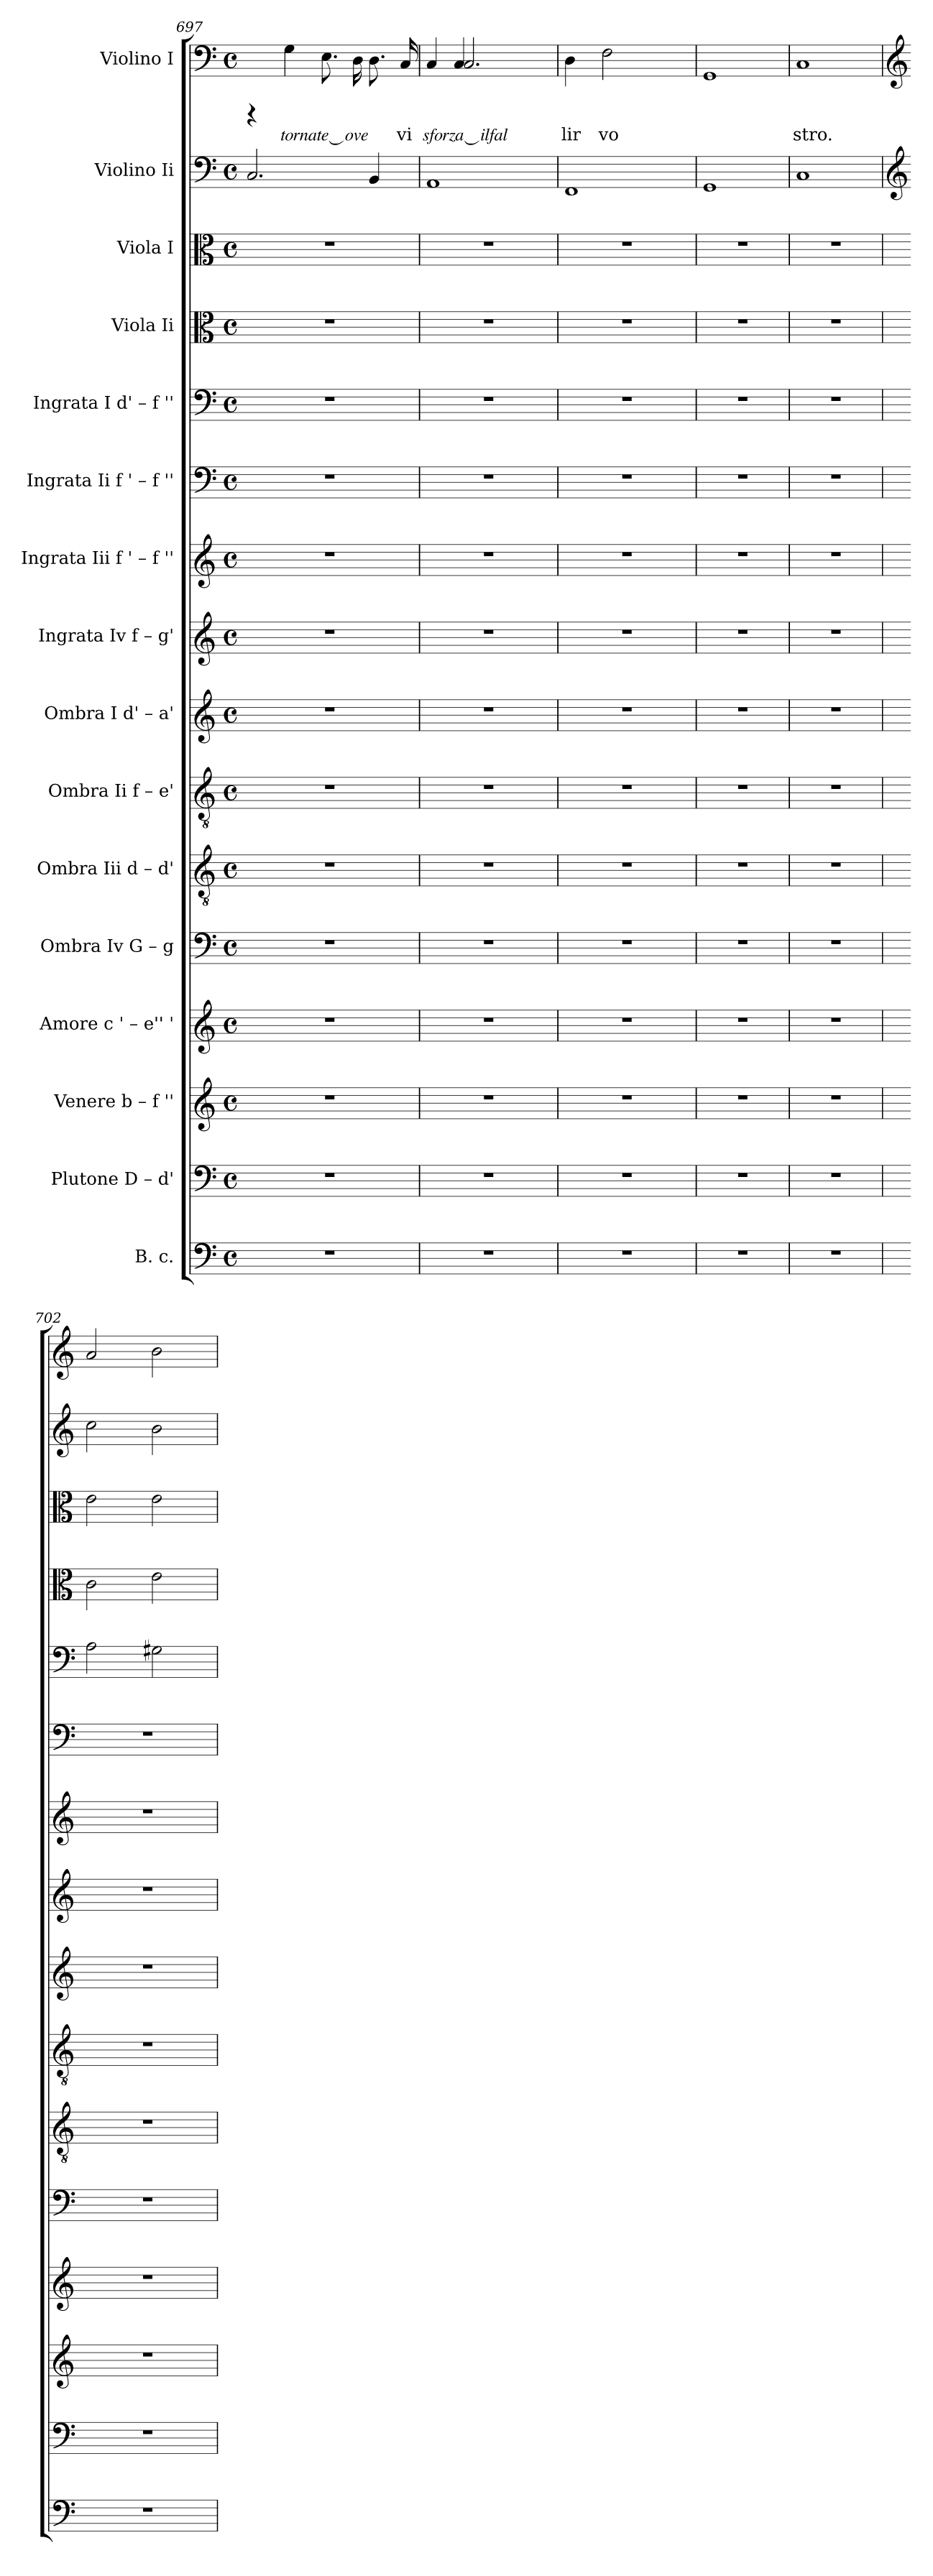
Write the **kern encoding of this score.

**kern	**kern	**kern	**kern	**kern	**kern	**kern	**kern	**kern	**kern	**kern	**kern	**kern	**kern	**kern	**kern	**text
*part16	*part15	*part14	*part13	*part12	*part11	*part10	*part9	*part8	*part7	*part6	*part5	*part4	*part3	*part2	*part1	*part1
*staff16	*staff15	*staff14	*staff13	*staff12	*staff11	*staff10	*staff9	*staff8	*staff7	*staff6	*staff5	*staff4	*staff3	*staff2	*staff1	*staff1
*I"B. c.	*I"Plutone  D – d'	*I"Venere  b – f ''	*I"Amore  c ' – e''  '	*I"Ombra Iv  G – g	*I"Ombra Iii  d – d'	*I"Ombra Ii  f – e'	*I"Ombra I  d' – a'	*I"Ingrata Iv  f – g'	*I"Ingrata Iii  f ' – f ''	*I"Ingrata Ii  f ' – f ''	*I"Ingrata I  d' – f ''	*I"Viola Ii	*I"Viola I	*I"Violino Ii	*I"Violino I	*
*clefF4	*clefF4	*clefG2	*clefG2	*clefF4	*clefGv2	*clefGv2	*clefG2	*clefG2	*clefG2	*clefF4	*clefF4	*clefC3	*clefC3	*clefF4	*clefF4	*
*k[]	*k[]	*k[]	*k[]	*k[]	*k[]	*k[]	*k[]	*k[]	*k[]	*k[]	*k[]	*k[]	*k[]	*k[]	*k[]	*
*C:	*C:	*C:	*C:	*C:	*C:	*C:	*C:	*C:	*C:	*C:	*C:	*C:	*C:	*C:	*C:	*
*M4/4	*M4/4	*M4/4	*M4/4	*M4/4	*M4/4	*M4/4	*M4/4	*M4/4	*M4/4	*M4/4	*M4/4	*M4/4	*M4/4	*M4/4	*M4/4	*
*met(c)	*met(c)	*met(c)	*met(c)	*met(c)	*met(c)	*met(c)	*met(c)	*met(c)	*met(c)	*met(c)	*met(c)	*met(c)	*met(c)	*met(c)	*met(c)	*
=697	=697	=697	=697	=697	=697	=697	=697	=697	=697	=697	=697	=697	=697	=697	=697	=697
1r	1r	1r	1r	1r	1r	1r	1r	1r	1r	1r	1r	1r	1r	2.C/	4rCCC	.
!	!	!	!	!	!	!	!	!	!	!	!	!	!	!	!	!LO:LY:b:cj
.	.	.	.	.	.	.	.	.	.	.	.	.	.	.	4G\	tornate‿ove
!	!	!	!	!	!	!	!	!	!	!	!	!	!	!	!	!LO:LY:b:cj
.	.	.	.	.	.	.	.	.	.	.	.	.	.	.	8.E\	.
!	!	!	!	!	!	!	!	!	!	!	!	!	!	!	!	!LO:LY:b:cj
.	.	.	.	.	.	.	.	.	.	.	.	.	.	.	16D\	.
!	!	!	!	!	!	!	!	!	!	!	!	!	!	!	!	!LO:LY:b:cj
.	.	.	.	.	.	.	.	.	.	.	.	.	.	4BB/	8.D\	.
!	!	!	!	!	!	!	!	!	!	!	!	!	!	!	!	!LO:LY:b:cj
.	.	.	.	.	.	.	.	.	.	.	.	.	.	.	16C/	vi
=698	=698	=698	=698	=698	=698	=698	=698	=698	=698	=698	=698	=698	=698	=698	=698	=698
!	!	!	!	!	!	!	!	!	!	!	!	!	!	!	!	!LO:LY:b:cj
*	*	*	*	*	*	*	*	*	*	*	*	*	*	*	*^	*
1r	1r	1r	1r	1r	1r	1r	1r	1r	1r	1r	1r	1r	1r	1AA	4C/	4ryy	sforza‿ilfal-
!	!	!	!	!	!	!	!	!	!	!	!	!	!	!	!	!	!LO:LY:b:cj
.	.	.	.	.	.	.	.	.	.	.	.	.	.	.	2.C/	4C/	--
.	.	.	.	.	.	.	.	.	.	.	.	.	.	.	.	2ryy	.
=699	=699	=699	=699	=699	=699	=699	=699	=699	=699	=699	=699	=699	=699	=699	=699	=699	=699
!	!	!	!	!	!	!	!	!	!	!	!	!	!	!	!	!	!LO:LY:b:cj
*	*	*	*	*	*	*	*	*	*	*	*	*	*	*	*v	*v	*
1r	1r	1r	1r	1r	1r	1r	1r	1r	1r	1r	1r	1r	1r	1FF	4D\	-lir
!	!	!	!	!	!	!	!	!	!	!	!	!	!	!	!	!LO:LY:b:cj
.	.	.	.	.	.	.	.	.	.	.	.	.	.	.	2F\	vo-
.	.	.	.	.	.	.	.	.	.	.	.	.	.	.	4ryy	.
=700	=700	=700	=700	=700	=700	=700	=700	=700	=700	=700	=700	=700	=700	=700	=700	=700
!	!	!	!	!	!	!	!	!	!	!	!	!	!	!	!	!LO:LY:b:cj
1r	1r	1r	1r	1r	1r	1r	1r	1r	1r	1r	1r	1r	1r	1GG	1GG	--
=701	=701	=701	=701	=701	=701	=701	=701	=701	=701	=701	=701	=701	=701	=701	=701	=701
!	!	!	!	!	!	!	!	!	!	!	!	!	!	!	!	!LO:LY:b:cj
1r	1r	1r	1r	1r	1r	1r	1r	1r	1r	1r	1r	1r	1r	1C	1C	-stro.
=702	=702	=702	=702	=702	=702	=702	=702	=702	=702	=702	=702	=702	=702	=702	=702	=702
*	*	*	*	*	*	*	*	*	*	*	*	*	*	*clefG2	*clefG2	*
!	!	!	!	!	!	!	!	!	!	!	!	!	!	!	!	!LO:LY:b:cj
1r	1r	1r	1r	1r	1r	1r	1r	1r	1r	1r	2A\	2c\	2e\	2cc\	2a/	.
!	!	!	!	!	!	!	!	!	!	!	!	!	!	!	!	!LO:LY:b:cj
.	.	.	.	.	.	.	.	.	.	.	2G#X\	2e\	2e\	2b\	2b\	.
=	=	=	=	=	=	=	=	=	=	=	=	=	=	=	=	=
*-	*-	*-	*-	*-	*-	*-	*-	*-	*-	*-	*-	*-	*-	*-	*-	*-
